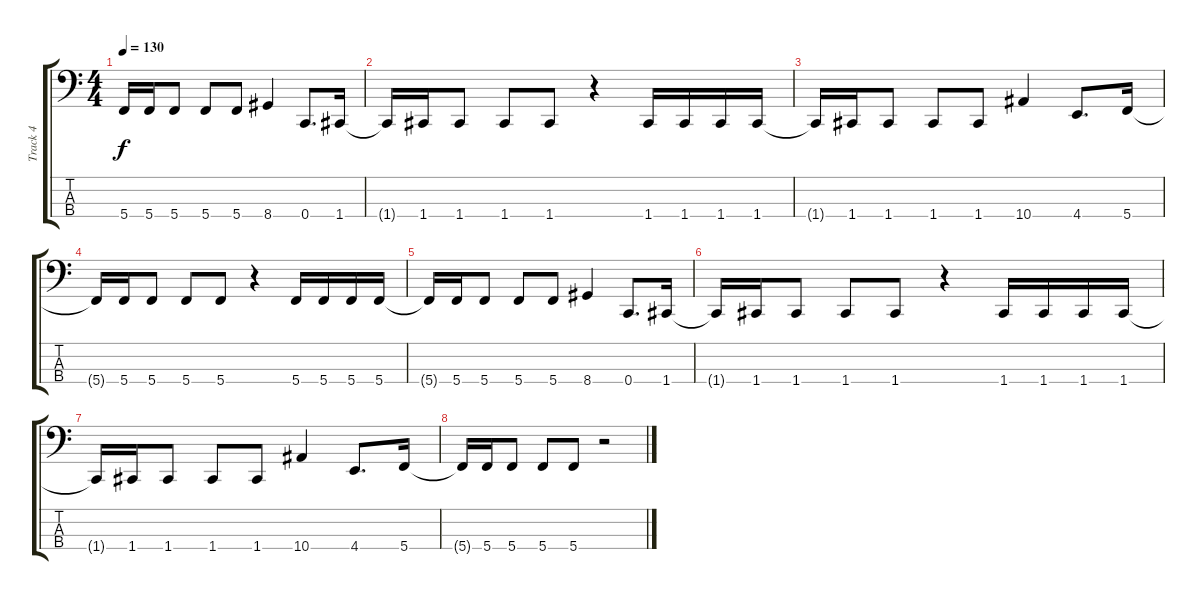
\track ("Track 4" "Track 4") {instrument electricbassfinger}
\staff {score tabs}
\tuning (F2 C2 G1 C1) {hide}
\ts (4 4)
\tempo 130
\clef f4
\ks c
5.4{t}.16{dy f} 5.4.16 5.4.8 5.4.8 5.4.8 8.4.4 0.4.8{d} 1.4.16 |
1.4{t}.16 1.4.16 1.4.8 1.4.8 1.4.8 r.4 1.4.16 1.4.16 1.4.16 1.4.16 |
1.4{t}.16 1.4.16 1.4.8 1.4.8 1.4.8 10.4.4 4.4.8{d} 5.4.16 |
5.4{t}.16 5.4.16 5.4.8 5.4.8 5.4.8 r.4 5.4.16 5.4.16 5.4.16 5.4.16 |
5.4{t}.16 5.4.16 5.4.8 5.4.8 5.4.8 8.4.4 0.4.8{d} 1.4.16 |
1.4{t}.16 1.4.16 1.4.8 1.4.8 1.4.8 r.4 1.4.16 1.4.16 1.4.16 1.4.16 |
1.4{t}.16 1.4.16 1.4.8 1.4.8 1.4.8 10.4.4 4.4.8{d} 5.4.16 |
5.4{t}.16 5.4.16 5.4.8 5.4.8 5.4.8 r.2
